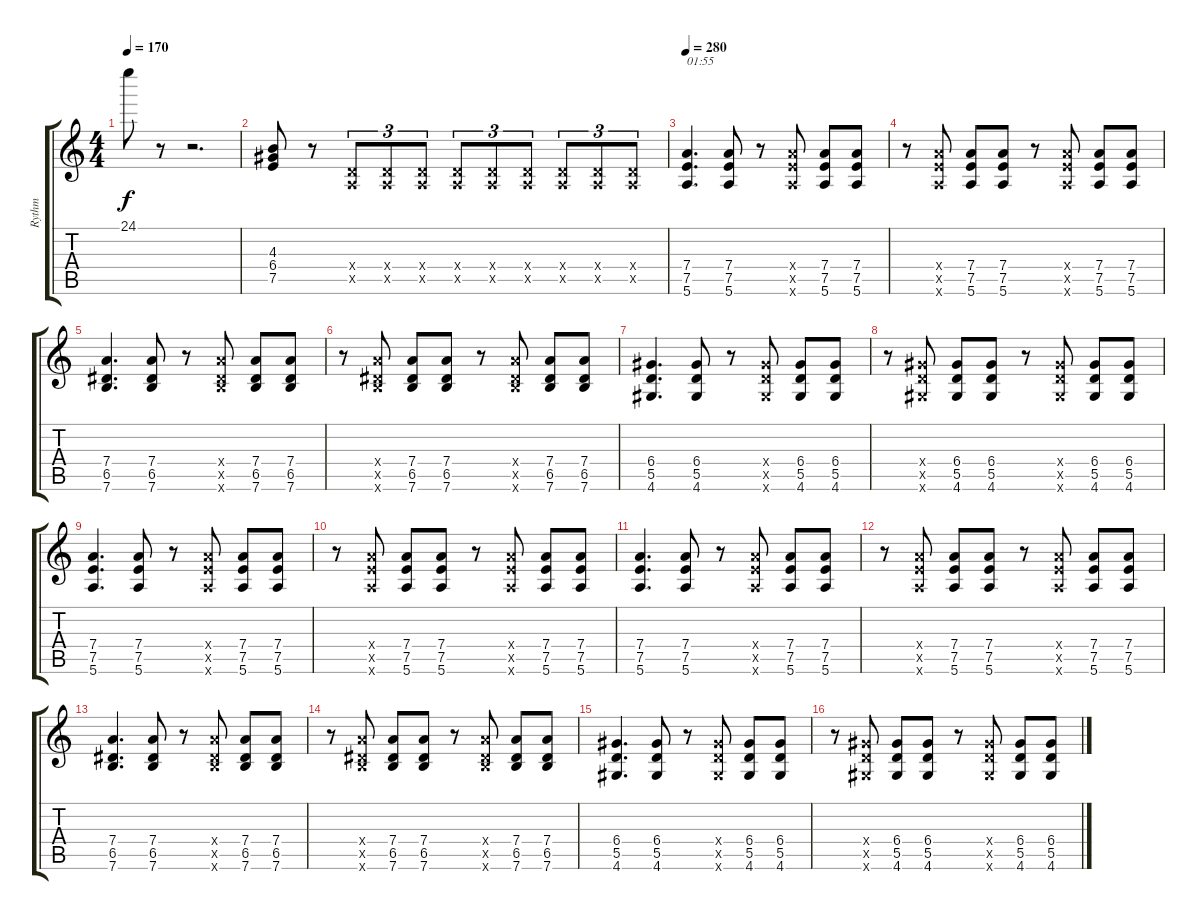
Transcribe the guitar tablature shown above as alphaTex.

\track ("Rythm" "Rythm") {instrument acousticguitarsteel}
\staff {score tabs}
\tuning (E4 B3 G3 D3 A2 E2) {hide}
\ts (4 4)
\tempo 170
\clef g2
\ks aminor
24.1.8{dy f} r.8 r.2{d} |
(4.3 6.4 7.5).8 r.8 (0.4{x} 0.5{x}).8{tu (3 2)} (0.4{x} 0.5{x}).8{tu (3 2)} (0.4{x} 0.5{x}).8{tu (3 2)} (0.4{x} 0.5{x}).8{tu (3 2)} (0.4{x} 0.5{x}).8{tu (3 2)} (0.4{x} 0.5{x}).8{tu (3 2)} (0.4{x} 0.5{x}).8{tu (3 2)} (0.4{x} 0.5{x}).8{tu (3 2)} (0.4{x} 0.5{x}).8{tu (3 2)} |
\tempo 280
(7.4 7.5 5.6).4{d txt "01:55"} (7.4 7.5 5.6).8 r.8 (7.4{x} 7.5{x} 5.6{x}).8 (7.4 7.5 5.6).8 (7.4 7.5 5.6).8 |
r.8 (7.4{x} 7.5{x} 5.6{x}).8 (7.4 7.5 5.6).8 (7.4 7.5 5.6).8 r.8 (7.4{x} 7.5{x} 5.6{x}).8 (7.4 7.5 5.6).8 (7.4 7.5 5.6).8 |
(7.4 6.5 7.6).4{d} (7.4 6.5 7.6).8 r.8 (7.4{x} 6.5{x} 7.6{x}).8 (7.4 6.5 7.6).8 (7.4 6.5 7.6).8 |
r.8 (7.4{x} 6.5{x} 7.6{x}).8 (7.4 6.5 7.6).8 (7.4 6.5 7.6).8 r.8 (7.4{x} 6.5{x} 7.6{x}).8 (7.4 6.5 7.6).8 (7.4 6.5 7.6).8 |
(6.4 5.5 4.6).4{d} (6.4 5.5 4.6).8 r.8 (6.4{x} 5.5{x} 4.6{x}).8 (6.4 5.5 4.6).8 (6.4 5.5 4.6).8 |
r.8 (6.4{x} 5.5{x} 4.6{x}).8 (6.4 5.5 4.6).8 (6.4 5.5 4.6).8 r.8 (6.4{x} 5.5{x} 4.6{x}).8 (6.4 5.5 4.6).8 (6.4 5.5 4.6).8 |
(7.4 7.5 5.6).4{d} (7.4 7.5 5.6).8 r.8 (7.4{x} 7.5{x} 5.6{x}).8 (7.4 7.5 5.6).8 (7.4 7.5 5.6).8 |
r.8 (7.4{x} 7.5{x} 5.6{x}).8 (7.4 7.5 5.6).8 (7.4 7.5 5.6).8 r.8 (7.4{x} 7.5{x} 5.6{x}).8 (7.4 7.5 5.6).8 (7.4 7.5 5.6).8 |
(7.4 7.5 5.6).4{d} (7.4 7.5 5.6).8 r.8 (7.4{x} 7.5{x} 5.6{x}).8 (7.4 7.5 5.6).8 (7.4 7.5 5.6).8 |
r.8 (7.4{x} 7.5{x} 5.6{x}).8 (7.4 7.5 5.6).8 (7.4 7.5 5.6).8 r.8 (7.4{x} 7.5{x} 5.6{x}).8 (7.4 7.5 5.6).8 (7.4 7.5 5.6).8 |
(7.4 6.5 7.6).4{d} (7.4 6.5 7.6).8 r.8 (7.4{x} 6.5{x} 7.6{x}).8 (7.4 6.5 7.6).8 (7.4 6.5 7.6).8 |
r.8 (7.4{x} 6.5{x} 7.6{x}).8 (7.4 6.5 7.6).8 (7.4 6.5 7.6).8 r.8 (7.4{x} 6.5{x} 7.6{x}).8 (7.4 6.5 7.6).8 (7.4 6.5 7.6).8 |
(6.4 5.5 4.6).4{d} (6.4 5.5 4.6).8 r.8 (6.4{x} 5.5{x} 4.6{x}).8 (6.4 5.5 4.6).8 (6.4 5.5 4.6).8 |
r.8 (6.4{x} 5.5{x} 4.6{x}).8 (6.4 5.5 4.6).8 (6.4 5.5 4.6).8 r.8 (6.4{x} 5.5{x} 4.6{x}).8 (6.4 5.5 4.6).8 (6.4 5.5 4.6).8
